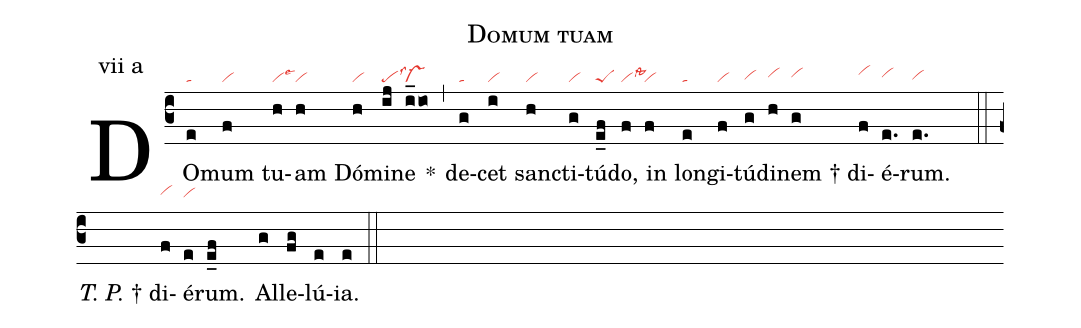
name: Domum tuam;
annotation: vii a;
mode: 7;
nabc-lines: 1;
%%
(c3)
DO(e|ta)mum(f|vi) tu(h|vilse3)am(h|vi) Dó(h|vi)mi(ij|pelss3)ne(i_io|vs-) *(,)
de(g|ta)cet(i|vi) san(h|vi)cti(g|vi)tú(e_f|peS)do,(f|vilssta3) in(f|vi)
lon(e|ta)gi(f|vi)tú(g|vihg)di(h|vihh)nem(g|vihh) †  di(f|vihi)é(e.|vihh)rum.(e.|vihg) (::)
<i>T. P.</i> † di(f|vihi)é(e|vihh)rum.(e_f) Al(g)le(fg)lú(e)ia.(e) (::)
